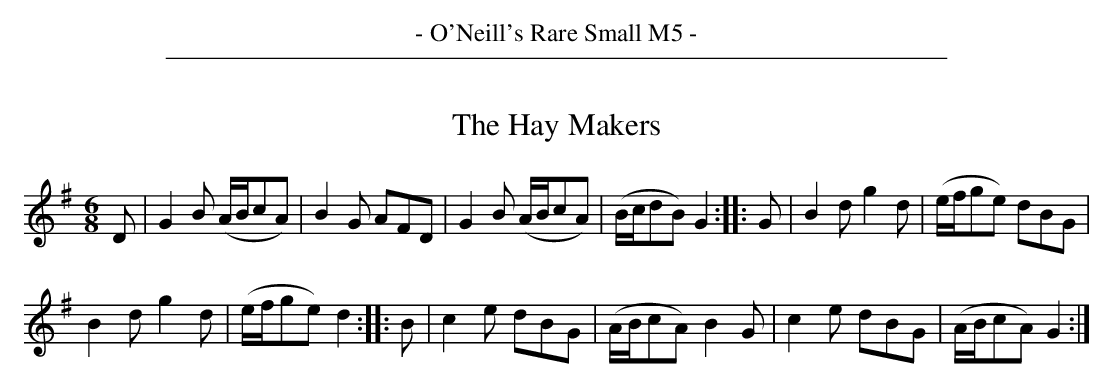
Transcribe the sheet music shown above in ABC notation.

X:1
T: The Hay Makers
M: 6/8
L: 1/8
K: G
D |\
G2B (A/B/cA) | B2G AFD | G2B (A/B/cA) | (B/c/dB) G2 :: G | B2d g2d | (e/f/ge) dBG |
B2d g2d | (e/f/ge) d2 :: B | c2e dBG | (A/B/cA) B2G | c2e dBG | (A/B/cA) G2 :|
